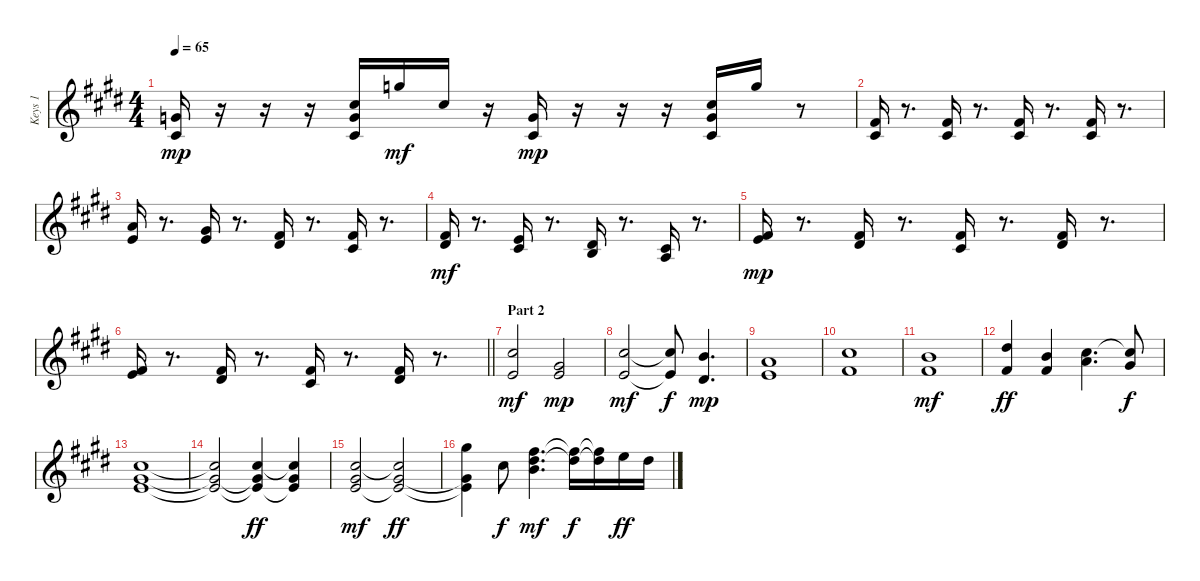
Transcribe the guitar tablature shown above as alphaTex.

\track ("Keys 1" "Keys 1") {instrument stringensemble2 bank 121}
\staff {score}
\tuning (E4 B3 G3 D3 A2 E2) {hide}
\ts (4 4)
\tempo 65
\clef g2
\ks c#minor
(8.2 6.3).16{dy mp} r.16 r.16 r.16 (14.2 12.3 11.4).16 15.1.16{dy mf} 14.2.16 r.16 (8.2 6.3).16{dy mp} r.16 r.16 r.16 (14.2 12.3 11.4).16 15.1.16 r.8 |
(7.2 6.3).16 r.8{d} (7.2 6.3).16 r.8{d} (7.2 6.3).16 r.8{d} (7.2 6.3).16 r.8{d} |
(5.1 5.2).16 r.8{d} (4.1 5.2).16 r.8{d} (2.1 4.2).16 r.8{d} (2.1 2.2).16 r.8{d} |
(7.2 8.3).16{dy mf} r.8{d} (5.2 6.3).16 r.8{d} (4.2 4.3).16 r.8{d} (2.2 2.3).16 r.8{d} |
(2.1 5.2).16{dy mp} r.8{d} (2.1 4.2).16 r.8{d} (2.1 2.2).16 r.8{d} (2.1 4.2).16 r.8{d} |
\barLineRight lightlight
(2.1 5.2).16 r.8{d} (2.1 4.2).16 r.8{d} (2.1 2.2).16 r.8{d} (2.1 4.2).16 r.8{d} |
\section ("" "Part 2")
(9.1 5.2).2{dy mf volume 11} (4.1 5.2).2{dy mp} |
(9.1 5.2).2{dy mf} (9.1{t} 5.2{t}).8{dy f} (7.1 4.2).4{d dy mp} |
(5.1 5.2).1 |
(9.1 7.2).1 |
(7.1 7.2).1{dy mf} |
(11.1 7.2).4{dy ff} (7.1 7.2).4 (9.1 10.2).4{d} (9.1{t} 9.2).8{dy f} |
(9.1 9.2 9.3).1 |
(9.1{t} 9.2{t} 9.3{t}).2 (9.1 9.2{t} 9.3{t}).4{dy ff} (9.1{t} 9.2 9.3{t}).4 |
(9.1 9.2 9.3).2{dy mf} (9.1{t} 9.2 9.3{t}).2{dy ff} |
(16.1 9.2{t} 9.3{t}).4 14.2.8{dy f} (14.1 16.2 16.3).4{d dy mf} (14.1{t} 16.2{t}).16{dy f} (14.1{t} 16.2{t}).16 12.1.16{dy ff} 11.1.16
